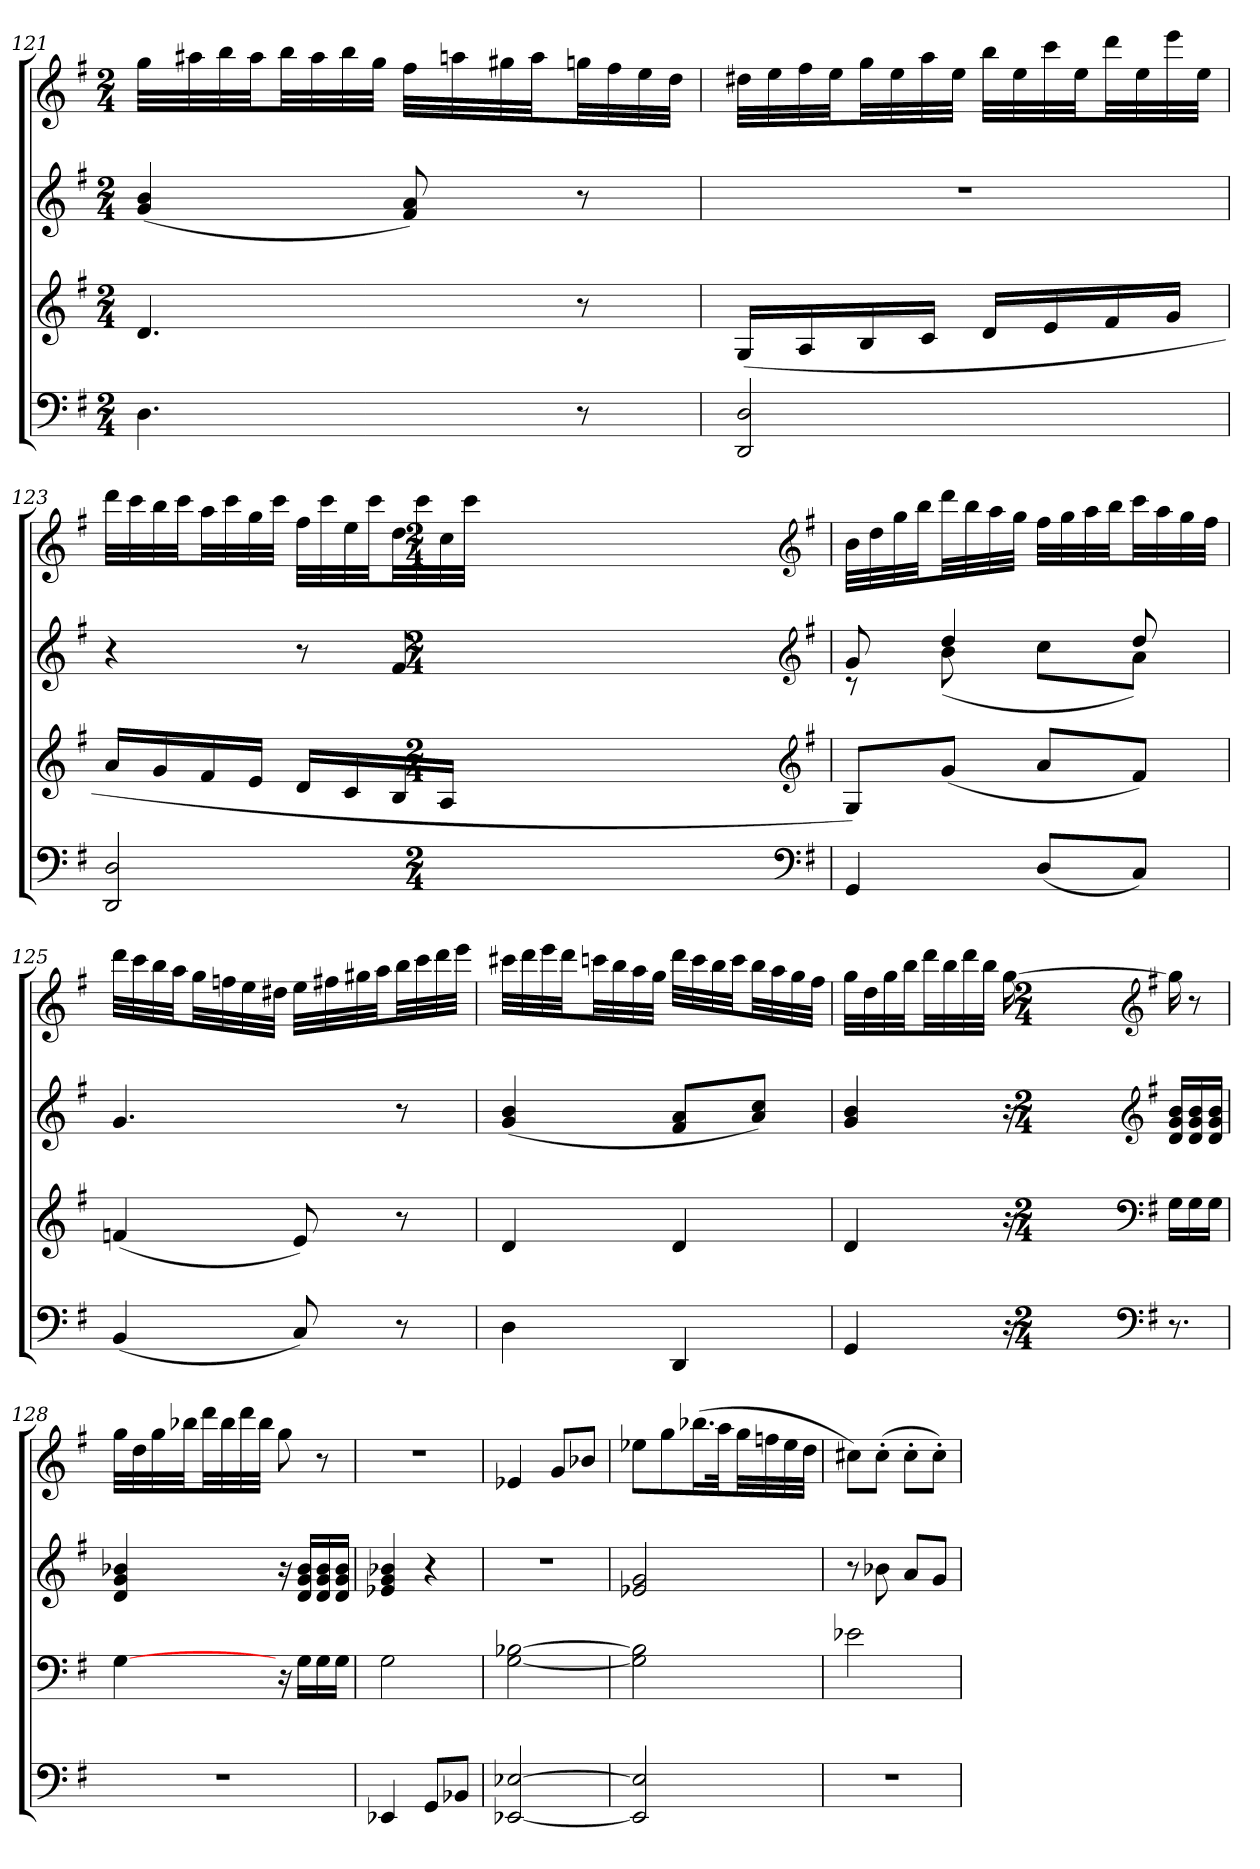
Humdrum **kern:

**kern	**kern	**kern	**kern
*part4	*part3	*part2	*part1
*staff4	*staff3	*staff2	*staff1
*clefF4	*clefG2	*clefG2	*clefG2
*k[f#]	*k[f#]	*k[f#]	*k[f#]
*M2/4	*M2/4	*M2/4	*M2/4
=121	=121	=121	=121
4.D	4.d	(4g 4b	32ggLLL
.	.	.	32aa#X
.	.	.	32bb
.	.	.	32aa#JJ
.	.	.	32bbLL
.	.	.	32aa#
.	.	.	32bb
.	.	.	32ggJJJ
.	.	8f# 8a)	32ff#LLL
.	.	.	32aan
.	.	.	32gg#X
.	.	.	32aaJJ
8r	8r	8r	32ggnLL
.	.	.	32ff#
.	.	.	32ee
.	.	.	32ddJJJ
=122	=122	=122	=122
2DD 2D	(16GLL	2r	32dd#XLLL
.	.	.	32ee
.	16A	.	32ff#
.	.	.	32eeJJ
.	16B	.	32ggLL
.	.	.	32ee
.	16cJJ	.	32aa
.	.	.	32eeJJJ
.	16dLL	.	32bbLLL
.	.	.	32ee
.	16e	.	32ccc
.	.	.	32eeJJ
.	16f#	.	32dddLL
.	.	.	32ee
.	16gJJ	.	32eee
.	.	.	32eeJJJ
=123	=123	=123	=123
2DD 2D	16aLL	4r	32dddLLL
.	.	.	32ccc
.	16g	.	32bb
.	.	.	32cccJJ
.	16f#	.	32aaLL
.	.	.	32ccc
.	16eJJ	.	32gg
.	.	.	32cccJJJ
.	16dLL	8r	32ff#LLL
.	.	.	32ccc
.	16c	.	32ee
.	.	.	32cccJJ
.	16B	8f#	32ddLL
.	.	.	32ccc
.	16AJJ	.	32cc
.	.	.	32cccJJJ
*clefF4	*clefG2	*clefG2	*clefG2
*k[f#]	*k[f#]	*k[f#]	*k[f#]
*M2/4	*M2/4	*M2/4	*M2/4
=124	=124	=124	=124
*	*	*^	*
4GG	8GL)	8g	8r	32bLLL
.	.	.	.	32dd
.	.	.	.	32gg
.	.	.	.	32bbJJ
.	(8gJ	4dd	(8b	32dddLL
.	.	.	.	32bb
.	.	.	.	32aa
.	.	.	.	32ggJJJ
(8DL	8aL	.	8ccL	32ff#LLL
.	.	.	.	32gg
.	.	.	.	32aa
.	.	.	.	32bbJJ
8CJ)	8f#J)	8dd	8aJ)	32cccLL
.	.	.	.	32aa
.	.	.	.	32gg
.	.	.	.	32ff#JJJ
*	*	*v	*v	*
=125	=125	=125	=125
(4BB	(4fn	4.g	32dddLLL
.	.	.	32ccc
.	.	.	32bb
.	.	.	32aaJJ
.	.	.	32ggLL
.	.	.	32ffn
.	.	.	32ee
.	.	.	32dd#XJJJ
8C)	8e)	.	32eeLLL
.	.	.	32ff#X
.	.	.	32gg#X
.	.	.	32aaJJ
8r	8r	8r	32bbLL
.	.	.	32ccc
.	.	.	32ddd
.	.	.	32eeeJJJ
=126	=126	=126	=126
4D	4d	(4g 4b	32ccc#XLLL
.	.	.	32ddd
.	.	.	32eee
.	.	.	32dddJJ
.	.	.	32cccnLL
.	.	.	32bb
.	.	.	32aa
.	.	.	32ggJJJ
4DD	4d	8f# 8aL	32dddLLL
.	.	.	32ccc
.	.	.	32bb
.	.	.	32cccJJ
.	.	8a 8ccJ)	32bbLL
.	.	.	32aa
.	.	.	32gg
.	.	.	32ff#JJJ
=127	=127	=127	=127
4GG	4d	4g 4b	32ggLLL
.	.	.	32dd
.	.	.	32gg
.	.	.	32bbJJ
.	.	.	32dddLL
.	.	.	32bb
.	.	.	32ddd
.	.	.	32bbJJJ
16r	16r	16r	[16gg
*clefF4	*clefF4	*clefG2	*clefG2
*k[f#]	*k[f#]	*k[f#]	*k[f#]
*M2/4	*M2/4	*M2/4	*M2/4
8.r	16GLL	16d 16g 16bLL	16gg]
.	16G	16d 16g 16b	8r
.	16GJJ	16d 16g 16bJJ	.
=128	=128	=128	=128
2r	[4G	4d 4g 4b-X	32ggLLL
.	.	.	32dd
.	.	.	32gg
.	.	.	32bb-XJJ
.	.	.	32dddLL
.	.	.	32bb-
.	.	.	32ddd
.	.	.	32bb-JJJ
.	16r	16r	8gg
.	16GLL	16d 16g 16b-LL	.
.	16G	16d 16g 16b-	8r
.	16GJJ	16d 16g 16b-JJ	.
=129	=129	=129	=129
4EE-X	2G	4e-X 4g 4b-X	2r
8GGL	.	4r	.
8BB-XJ	.	.	.
=130	=130	=130	=130
[2EE-X [2E-X	[2G [2B-X	2r	4e-X
.	.	.	8gL
.	.	.	8b-XJ
=131	=131	=131	=131
2EE-] 2E-]	2G] 2B-]	2e-X 2g	8ee-XL
.	.	.	8ggJ
.	.	.	(16.bb-XLL
.	.	.	32aaJJ
.	.	.	32ggLL
.	.	.	32ffn
.	.	.	32ee-
.	.	.	32ddJJJ
=132	=132	=132	=132
2r	2e-X	8r	8cc#XL)
.	.	8b-X	(8cc#'J
.	.	8aL	8cc#'L
.	.	8gJ	8cc#'J)
=	=	=	=
*-	*-	*-	*-
